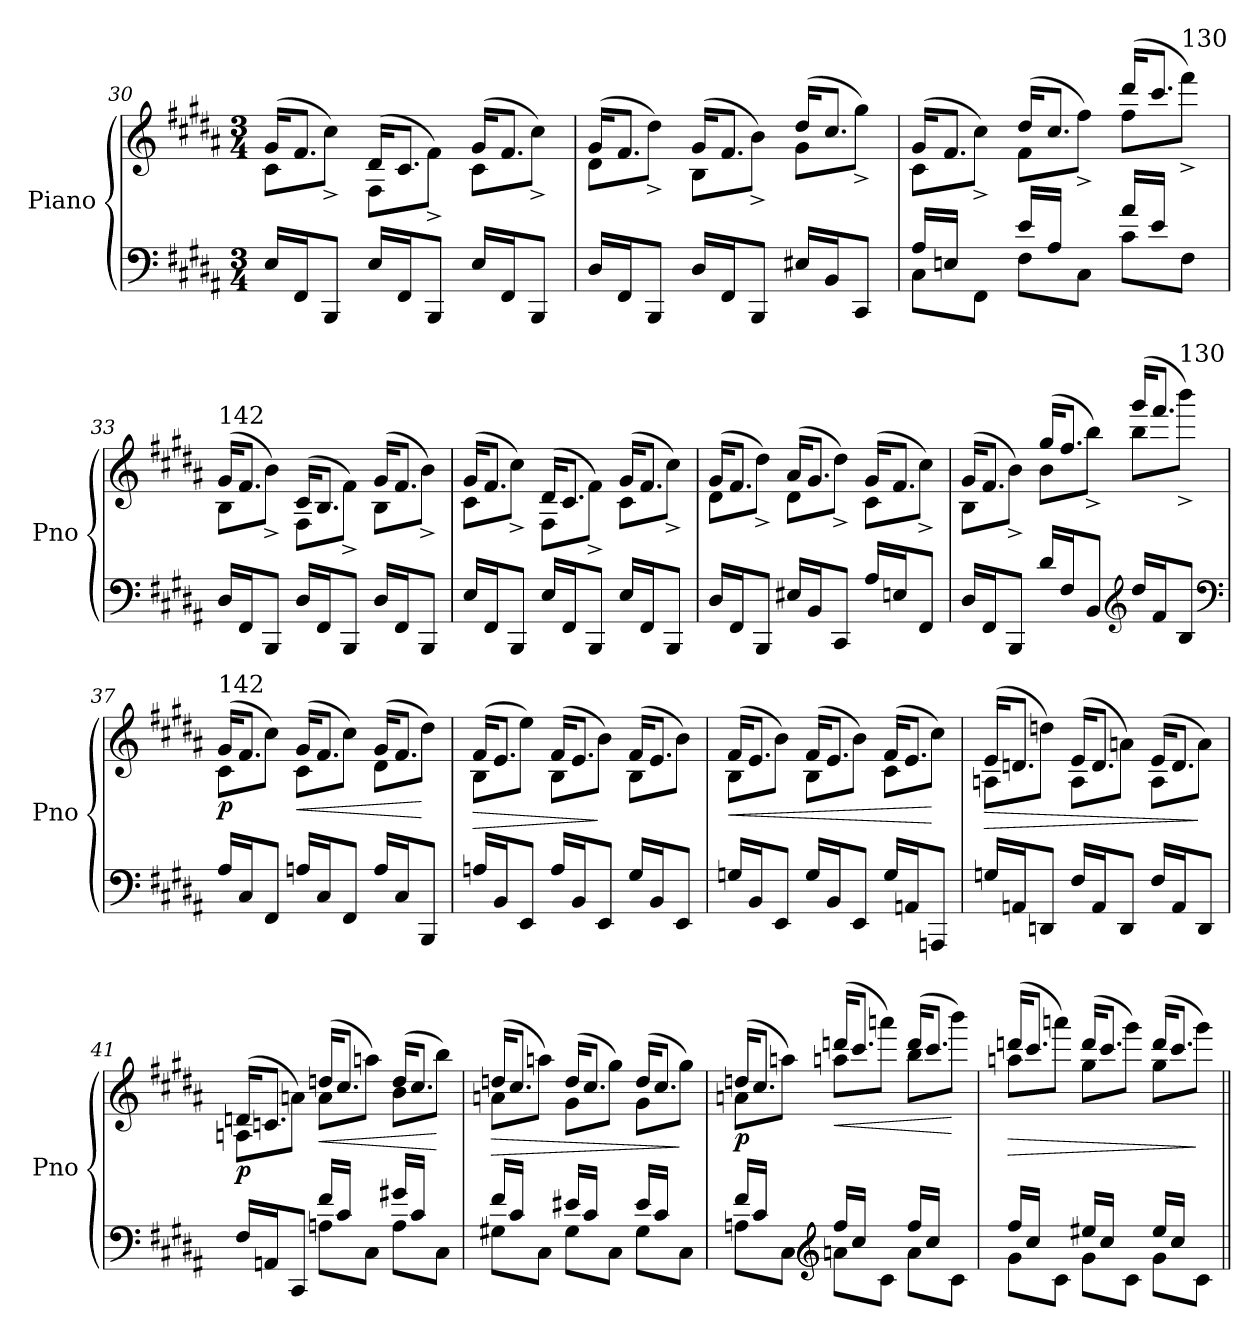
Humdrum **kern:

**kern	**kern	**dynam
*part1	*part1	*part1
*staff2	*staff1	*staff1/2
*I"Piano	*	*
*I'Pno	*	*
*clefF4	*clefG2	*
*k[f#c#g#d#a#]	*k[f#c#g#d#a#]	*
*B:	*B:	*
*M3/4	*M3/4	*
=30	=30	=30
*	*^	*
16E/LL	(16g#/KL	8c#\L	.
16FF#/J	8.f#/J	.	.
8BBB/J	.	8cc#^\J)	.
16E/LL	(16d#/KL	8F#\L	.
16FF#/J	8.c#/J	.	.
8BBB/J	.	8f#^\J)	.
16E/LL	(16g#/KL	8c#\L	.
16FF#/J	8.f#/J	.	.
8BBB/J	.	8cc#^\J)	.
=31	=31	=31	=31
16D#/LL	(16g#/KL	8d#\L	.
16FF#/J	8.f#/J	.	.
8BBB/J	.	8dd#^\J)	.
16D#/LL	(16g#/KL	8B\L	.
16FF#/J	8.f#/J	.	.
8BBB/J	.	8b^\J)	.
16E#X/LL	(16dd#/KL	8g#\L	.
16BB/J	8.cc#/J	.	.
8CC#/J	.	8gg#^\J)	.
!!LO:LB:g=z	!!
=32	=32	=32	=32
*^	*	*	*
16A#/LL	8C#\L	(16g#/KL	8c#\L	.
16En/JJ	.	8.f#/J	.	.
8ryy	8FF#\J	.	8cc#^\J)	.
16e/LL	8F#\L	(16dd#/KL	8f#\L	.
16A#/JJ	.	8.cc#/J	.	.
8ryy	8C#\J	.	8ff#^\J)	.
16a#/LL	8c#\L	(16ddd#/KL	8ff#\L	.
16e/JJ	.	8.ccc#/J	.	.
!	!	!	!LO:TX:a:t=130	!
8ryy	8F#\J	.	8fff#^\J)	.
=33	=33	=33	=33	=33
!	!	!LO:TX:a:t=142	!	!
!LO:TX:b:t=sempre segue	!	!	!	!
*v	*v	*	*	*
16D#/LL	(16g#/KL	8B\L	.
16FF#/J	8.f#/J	.	.
8BBB/J	.	8b^\J)	.
16D#/LL	(16c#/KL	8F#\L	.
16FF#/J	8.B/J	.	.
8BBB/J	.	8f#^\J)	.
16D#/LL	(16g#/KL	8B\L	.
16FF#/J	8.f#/J	.	.
8BBB/J	.	8b^\J)	.
=34	=34	=34	=34
16E/LL	(16g#/KL	8c#\L	.
16FF#/J	8.f#/J	.	.
8BBB/J	.	8cc#^\J)	.
16E/LL	(16d#/KL	8F#\L	.
16FF#/J	8.c#/J	.	.
8BBB/J	.	8f#^\J)	.
16E/LL	(16g#/KL	8c#\L	.
16FF#/J	8.f#/J	.	.
8BBB/J	.	8cc#^\J)	.
=35	=35	=35	=35
16D#/LL	(16g#/KL	8d#\L	.
16FF#/J	8.f#/J	.	.
8BBB/J	.	8dd#^\J)	.
16E#X/LL	(16a#/KL	8d#\L	.
16BB/J	8.g#/J	.	.
8CC#/J	.	8dd#^\J)	.
16A#/LL	(16g#/KL	8c#\L	.
16En/J	8.f#/J	.	.
8FF#/J	.	8cc#^\J)	.
!!LO:LB:g=z	!!
=36	=36	=36	=36
16D#/LL	(16g#/KL	8B\L	.
16FF#/J	8.f#/J	.	.
8BBB/J	.	8b^\J)	.
16d#/LL	(16gg#/KL	8b\L	.
16F#/J	8.ff#/J	.	.
8BB/J	.	8bb^\J)	.
*clefG2	*	*	*
16dd#/LL	(16ggg#/KL	8bb\L	.
16f#/J	8.fff#/J	.	.
!	!	!LO:TX:a:t=130	!
8B/J	.	8bbb^\J)	.
*clefF4	*	*	*
=37	=37	=37	=37
!	!LO:TX:a:t=142	!	!
!	!	!	!LO:DY:b
16A#/LL	(16g#/KL	8c#\L	p
16C#/J	8.f#/J	.	.
8FF#/J	.	8cc#\J)	.
!	!	!	!LO:HP:b
16An/LL	(16g#/KL	8c#\L	<
16C#/J	8.f#/J	.	.
8FF#/J	.	8cc#\J)	.
16A/LL	(16g#/KL	8d#\L	.
16C#/J	8.f#/J	.	.
8BBB/J	.	8dd#\J)	[
=38	=38	=38	=38
!	!	!	!LO:HP:b
16An/LL	(16f#/KL	8B\L	>
16BB/J	8.e/J	.	.
8EE/J	.	8ee\J)	.
16A/LL	(16f#/KL	8B\L	.
16BB/J	8.e/J	.	.
8EE/J	.	8b\J)	]
16G#/LL	(16f#/KL	8B\L	.
16BB/J	8.e/J	.	.
8EE/J	.	8b\J)	.
=39	=39	=39	=39
!	!	!	!LO:HP:b
16Gn/LL	(16f#/KL	8B\L	<
16BB/J	8.e/J	.	.
8EE/J	.	8b\J)	.
16G/LL	(16f#/KL	8B\L	.
16BB/J	8.e/J	.	.
8EE/J	.	8b\J)	.
16G/LL	(16f#/KL	8c#\L	.
16AAn/J	8.e/J	.	.
8AAAn/J	.	8cc#\J)	[
!!LO:PB:g=z	!!
=40	=40	=40	=40
!	!	!	!LO:HP:b
16Gn/LL	(16e/KL	8An\L	>
16AAn/J	8.dn/J	.	.
8DDn/J	.	8ddn\J)	.
16F#/LL	(16e/KL	8A\L	.
16AA/J	8.d/J	.	.
8DD/J	.	8an\J)	.
16F#/LL	(16e/KL	8A\L	.
16AA/J	8.d/J	.	.
8DD/J	.	8a\J)	]
=41	=41	=41	=41
*^	*	*	*
!	!	!	!	!LO:DY:b
16F#/LL	4ryy	(16dn/KL	8An\L	p
16AAn/J	.	8.cn/J	.	.
8CC#/J	.	.	8an\J)	.
!	!	!	!	!LO:HP:b
16f#/LL	8An\L	(16ddn/KL	8a\L	<
16c#/JJ	.	8.cc#/J	.	.
8ryy	8C#\J	.	8aan\J)	.
16g#X/LL	8A\L	(16dd/KL	8b\L	.
16c#/JJ	.	8.cc#/J	.	.
8ryy	8C#\J	.	8bb\J)	[
=42	=42	=42	=42	=42
!	!	!	!	!LO:HP:b
16f#/LL	8G#X\L	(16ddn/KL	8an\L	>
16c#/JJ	.	8.cc#/J	.	.
8ryy	8C#\J	.	8aan\J)	.
16e#X/LL	8G#\L	(16dd/KL	8g#\L	.
16c#/JJ	.	8.cc#/J	.	.
8ryy	8C#\J	.	8gg#\J)	.
16e#/LL	8G#\L	(16dd/KL	8g#\L	.
16c#/JJ	.	8.cc#/J	.	.
8ryy	8C#\J	.	8gg#\J)	]
!!LO:LB:g=z	!!
=43	=43	=43	=43	=43
!	!	!	!	!LO:DY:b
16f#/LL	8An\L	(16ddn/KL	8an\L	p
16c#/JJ	.	8.cc#/J	.	.
8ryy	8C#\J	.	8aan\J)	.
*clefG2	*	*	*	*
!	!	!	!	!LO:HP:b
16ff#/LL	8an\L	(16dddn/KL	8aan\L	<
16cc#/JJ	.	8.ccc#/J	.	.
8ryy	8c#\J	.	8aaan\J)	.
16ff#/LL	8a\L	(16ddd/KL	8bb\L	.
16cc#/JJ	.	8.ccc#/J	.	.
8ryy	8c#\J	.	8bbb\J)	[
=44	=44	=44	=44	=44
!	!	!	!	!LO:HP:b
16ff#/LL	8g#\L	(16dddn/KL	8aan\L	>
16cc#/JJ	.	8.ccc#/J	.	.
8ryy	8c#\J	.	8aaan\J)	.
16ee#X/LL	8g#\L	(16ddd/KL	8gg#\L	.
16cc#/JJ	.	8.ccc#/J	.	.
8ryy	8c#\J	.	8ggg#\J)	.
16ee#/LL	8g#\L	(16ddd/KL	8gg#\L	.
16cc#/JJ	.	8.ccc#/J	.	.
8ryy	8c#\J	.	8ggg#\J)	]
*v	*v	*	*	*
*	*v	*v	*
=||	=||	=||
*-	*-	*-
